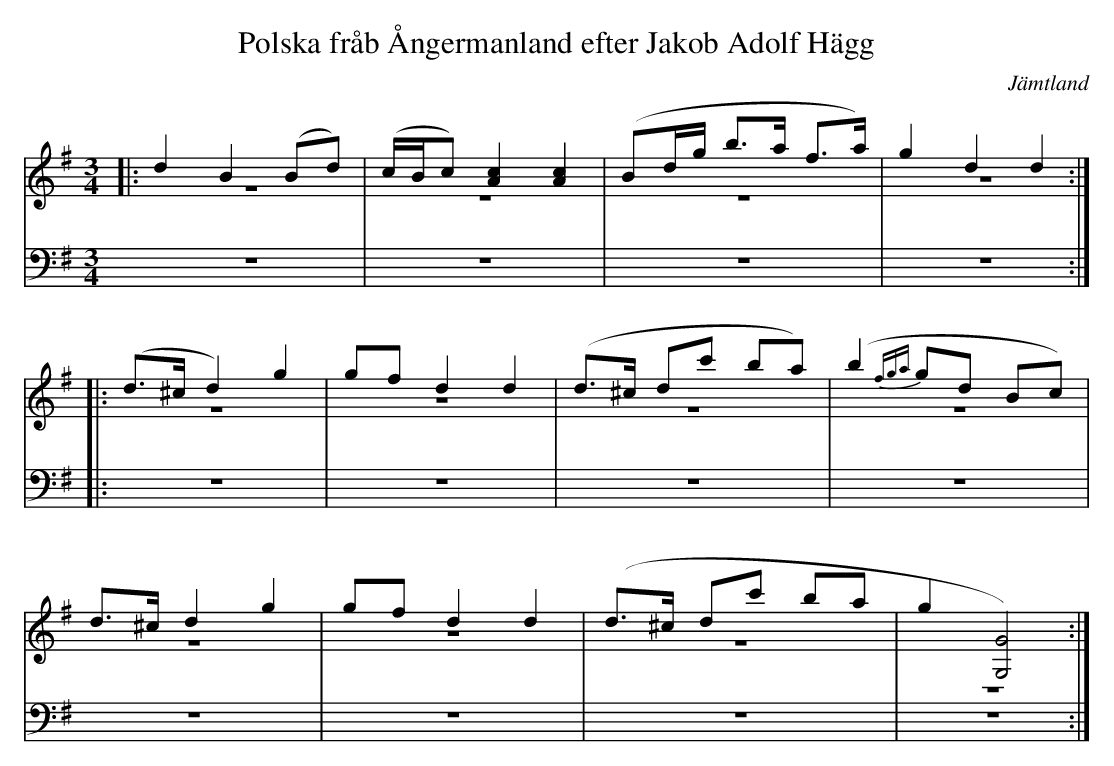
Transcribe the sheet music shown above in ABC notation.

X:1
T: Polska fråb Ångermanland efter Jakob Adolf Hägg
O: Jämtland
M: 3/4
L: 1/8
K: G
V:1
V:2 merge
V:3
V:4 merge
V:1
|:d2 B2 (Bd)|(c/B/c) [A2c2] [A2c2]|(Bd/g/ b>a f>a)|g2 d2 d2:|
|:(d>^c d2) g2|gf d2 d2|(d>^c dc' ba)|(b2 {fga}gd Bc)|
d>^c d2 g2|gf d2 d2|(d>^c dc' ba|g2 [G4G,4]):|
V:2
z6|z6|z6|z6:|
|:z6|z6|z6|z6|
z6|z6|z6|z6:|
V:3 clef=bass
z6|z6|z6|z6:|
|:z6|z6|z6|z6|
z6|z6|z6|z6:|
V:4 clef=bass
z6|z6|z6|z6:|
|:z6|z6|z6|z6|
z6|z6|z6|z6:|
